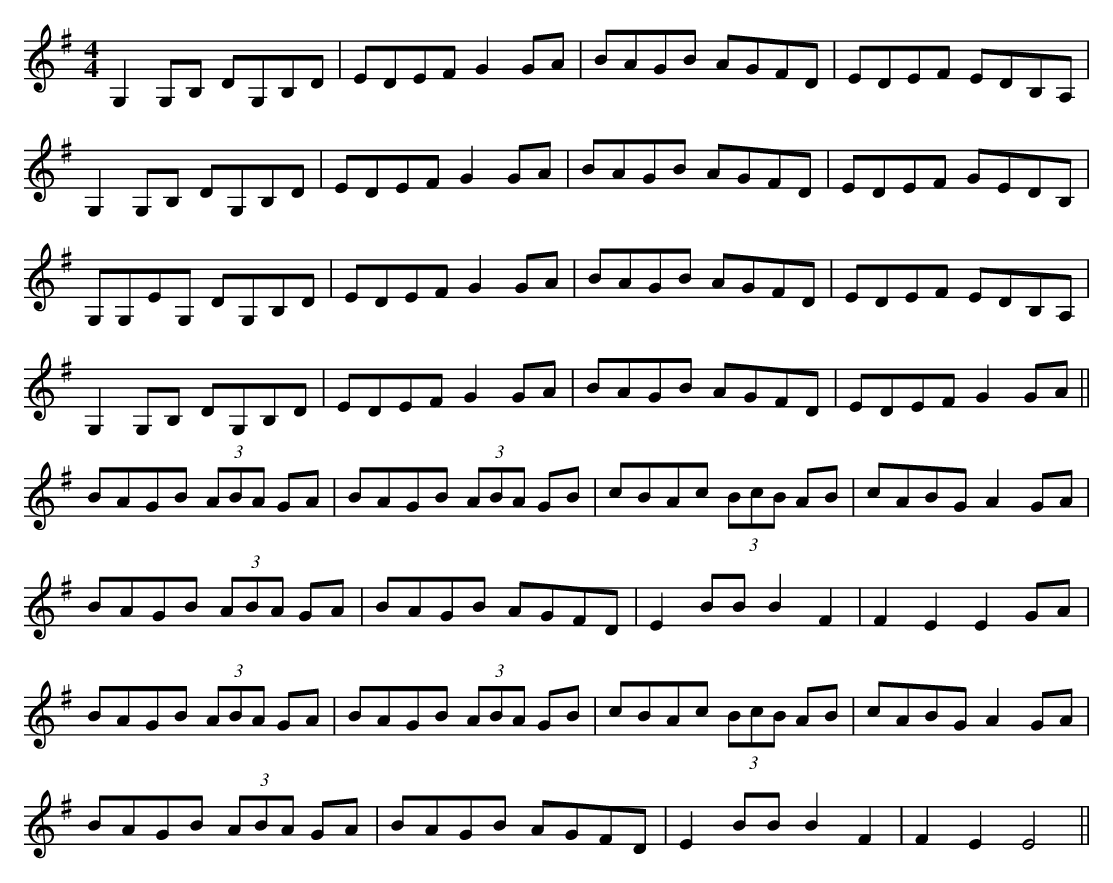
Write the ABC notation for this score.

X:1
M:4/4
K:G
G,2G,B, DG,B,D|EDEF G2GA|BAGB AGFD|EDEF EDB,A,|
G,2G,B, DG,B,D|EDEF G2GA|BAGB AGFD|EDEF GEDB,|
G,G,EG, DG,B,D|EDEF G2GA|BAGB AGFD|EDEF EDB,A,|
G,2G,B, DG,B,D|EDEF G2GA|BAGB AGFD|EDEF G2GA||
BAGB (3ABA GA|BAGB (3ABA GB|cBAc (3BcB AB|cABG A2GA|
BAGB (3ABA GA|BAGB AGFD|E2BB B2F2|F2E2 E2 GA|
BAGB (3ABA GA|BAGB (3ABA GB|cBAc (3BcB AB|cABG A2GA|
BAGB (3ABA GA|BAGB AGFD|E2BB B2F2|F2E2 E4||
